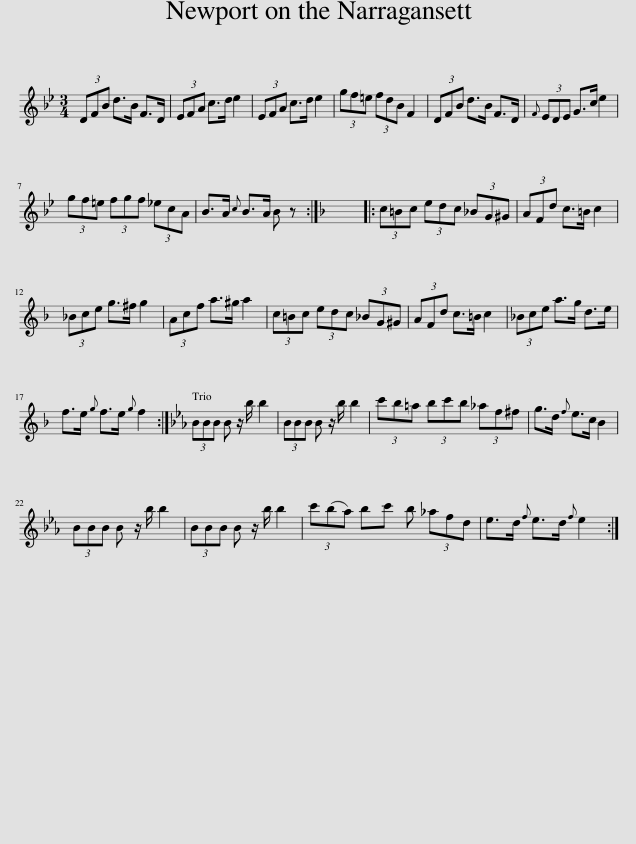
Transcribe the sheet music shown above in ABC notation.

X:1
L:1/8
M:3/4
I:linebreak $
K:Bb
V:1 treble
V:1
 (3DFB d>B F>D | (3EFA c>d e2 | (3EFA c>d e2 | (3gf=e (3fdB F2 | (3DFB d>B F>D | %5
{F} (3EDE G>c e2 |$ (3gf=e (3fgf (3_ecA | B>A{c} B>A B z :|[K:F] x6 |: (3c=Bc (3edc (3_BG^G | %10
 (3AFd c>=B c2 |$ (3_Bce g>^f g2 | (3Acf a>^g a2 | (3c=Bc (3edc (3_BG^G | (3AFd c>=B c2 | %15
 (3_Bce a>g d>e |$ f>e{g} f>e{g} f2 :|[K:Eb] (3BBB B z/ b/ b2 | (3BBB B z/ b/ b2 | (3c'b=a (3bc'b (3_af^f | %20
 g>d{f} e>c B2 |$ (3BBB B z/ b/ b2 | (3BBB B z/ b/ b2 | (3c'(ba) bc' b (3_afd | e>d{f} e>d{f} e2 :| %25
